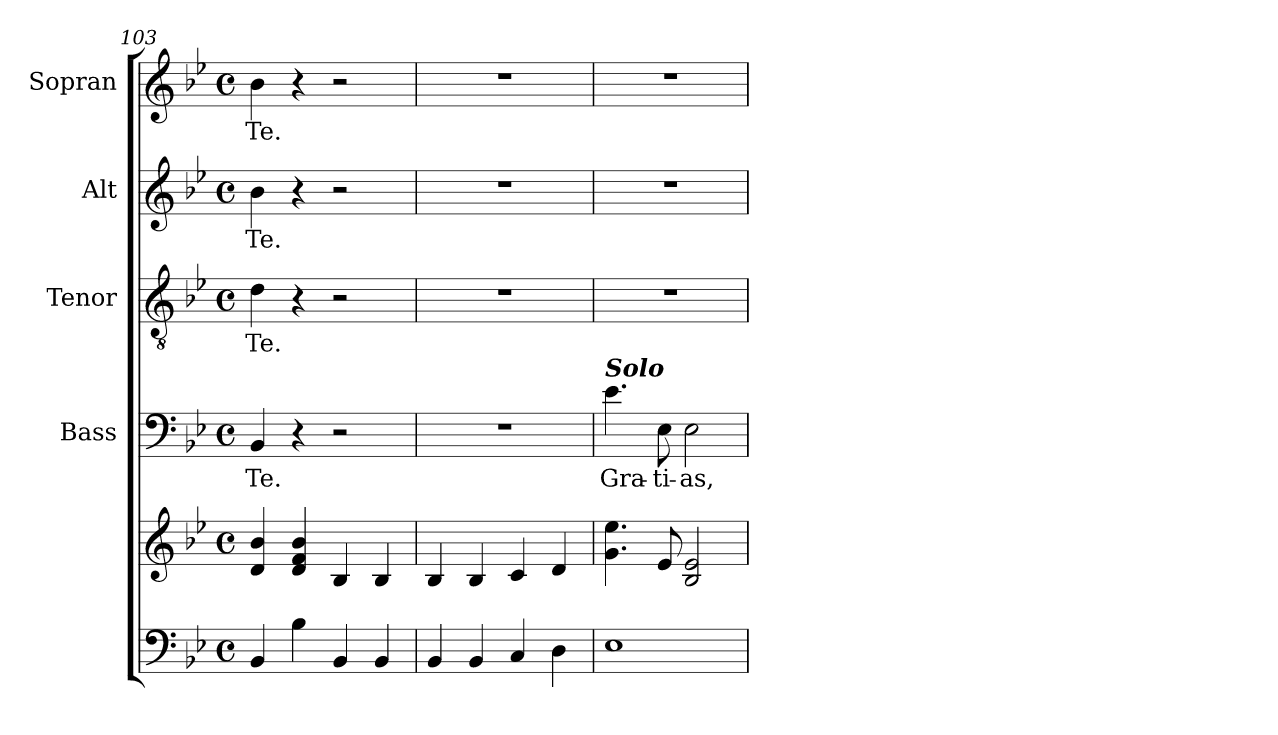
**kern	**kern	**kern	**text	**kern	**text	**kern	**text	**kern	**text
*part5	*part5	*part4	*part4	*part3	*part3	*part2	*part2	*part1	*part1
*staff6	*staff5	*staff4	*staff4	*staff3	*staff3	*staff2	*staff2	*staff1	*staff1
*	*	*I"Bass	*	*I"Tenor	*	*I"Alt	*	*I"Sopran	*
*	*	*I'B.	*	*I'T.	*	*I'A.	*	*I'S.	*
*clefF4	*clefG2	*clefF4	*	*clefGv2	*	*clefG2	*	*clefG2	*
*k[b-e-]	*k[b-e-]	*k[b-e-]	*	*k[b-e-]	*	*k[b-e-]	*	*k[b-e-]	*
*B-:	*B-:	*B-:	*	*B-:	*	*B-:	*	*B-:	*
*M4/4	*M4/4	*M4/4	*	*M4/4	*	*M4/4	*	*M4/4	*
*met(c)	*met(c)	*met(c)	*	*met(c)	*	*met(c)	*	*met(c)	*
=103	=103	=103	=103	=103	=103	=103	=103	=103	=103
!	!	!	!LO:LY:b	!	!LO:LY:b	!	!LO:LY:b	!	!LO:LY:b
4BB-/	4d/ 4b-/	4BB-/	Te.	4d\	Te.	4b-\	Te.	4b-\	Te.
4B-\	4d/ 4f/ 4b-/	4r	.	4r	.	4r	.	4r	.
4BB-/	4B-/	2r	.	2r	.	2r	.	2r	.
4BB-/	4B-/	.	.	.	.	.	.	.	.
=104	=104	=104	=104	=104	=104	=104	=104	=104	=104
4BB-/	4B-/	1r	.	1r	.	1r	.	1r	.
4BB-/	4B-/	.	.	.	.	.	.	.	.
4C/	4c/	.	.	.	.	.	.	.	.
4D\	4d/	.	.	.	.	.	.	.	.
=105	=105	=105	=105	=105	=105	=105	=105	=105	=105
!	!	!LO:TX:a:Bi:t=Solo	!	!	!	!	!	!	!
!	!	!	!LO:LY:b	!	!	!	!	!	!
1E-	4.g\ 4.ee-\	4.e-\	Gra-	1r	.	1r	.	1r	.
!	!	!	!LO:LY:b	!	!	!	!	!	!
.	8e-/	8E-\	-ti-	.	.	.	.	.	.
!	!	!	!LO:LY:b	!	!	!	!	!	!
.	2B-/ 2e-/	2E-\	-as,	.	.	.	.	.	.
=	=	=	=	=	=	=	=	=	=
*-	*-	*-	*-	*-	*-	*-	*-	*-	*-
